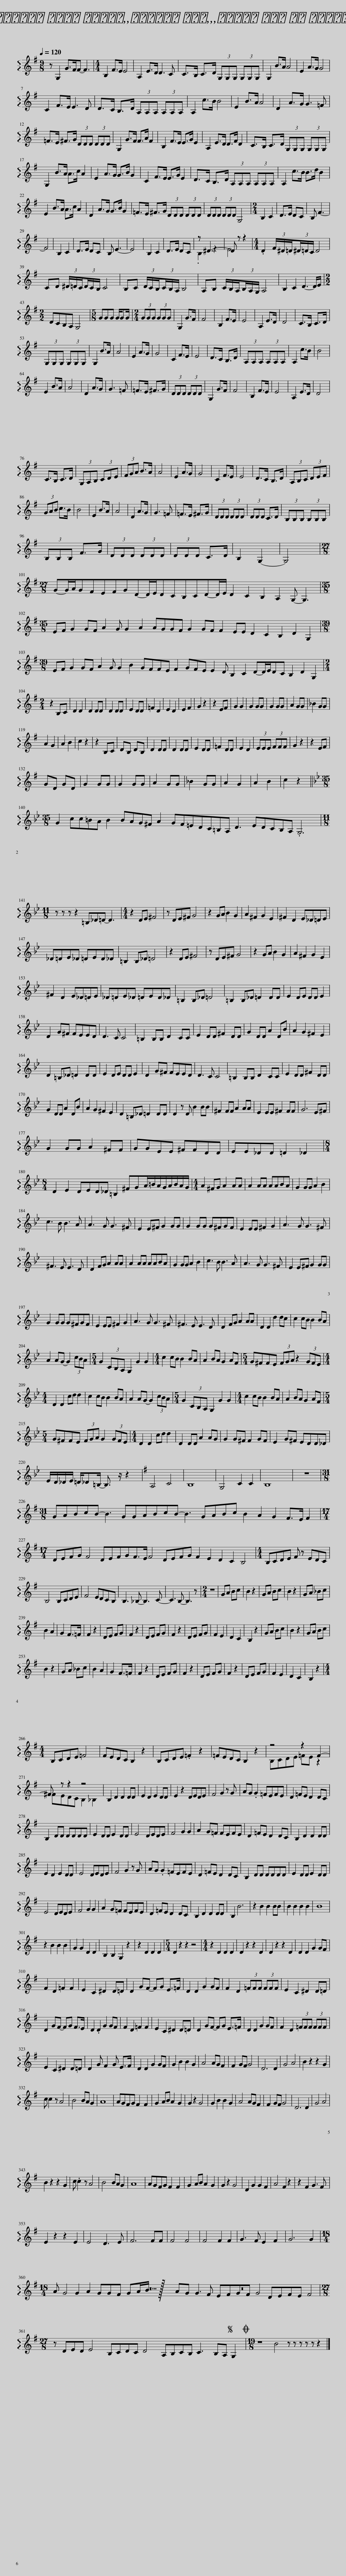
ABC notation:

X:1
%%score ( 1 2 )
L:1/8
Q:1/4=120
M:9/8
I:linebreak $
K:G
V:1 treble
V:2 treble
V:1
 z G,2 G>FF- F3 |[M:4/4] B,2 F>E E4 | A,2 E>D D3 C | C>B, C>D (3G,G,G, (3G,G,G, | G,2 B>A A4 | %5
 E2 A>G G4 |$ C2 F>E E3 D | D>C B,>D (3A,A,A, (3A,A,A, | A,2 c>B B4 | E2 B>A A4 | %10
 D2 A>G G3 =F |$ =F>E ^F>G (3DDD (3DDD | G,2 G>F F>A F2 | B,2 F>E E>G E2 | A,2 E>D D>F D2 | %15
 C>B, C>D (3G,G,G, (3G,G,G, |$ G,2 B>A A>c A2 | E2 A>G G>B G2 | C2 F>E E>G E2 | D>C B,>D (3A,A,A, (3A,A,A, | %20
 A,2 c>B B>d B2 |$ E2 B>A A>c A2 | D2 A>G G>B G2 | =F>E ^F>G (3DDD (3DDD | (3DDD (3DDD G,4 | %25
[M:2/4] B,2 C2 | D>E DC | B, F3- |$ F4 | B,2 C2 | %30
 D>E DC | B, E3- | E4 | B,2 C2 | D>E DC | %35
 z ^D3- | D z z2 |[M:4/4] .D2 (3F/^D/=D/(3^D/=D/C/ D4 |$ CD (3^D/=D/C/(3D/C/B,/ C4 | B,C (3D/C/B,/(3C/B,/A,/ B,4 | %40
 A,B, (3C/B,/A,/(3B,/A,/G,/ A,4 | B,2 C2 D3- D/E/ |$[M:2/2] DCB,A, G,4 |[M:5/8] GGG G/GG/ |[M:2/4] (3GGG (3GGG | %45
 G,2 G>F | F4 | B,2 F>E | E4 | A,2 E>D | %50
 D4 | C>B, C>D |$ (3G,G,G, (3G,G,G, | G,2 B>A | A4 | %55
 E2 A>G | G4 | C2 F>E | E4 | D>C B,>D | %60
 (3A,A,A, (3A,A,A, | A,2 c>B | B4 |$ E2 B>A | A4 | %65
 D2 A>G | G3 =F | =F>E ^F>G | (3DDD (3DDD | G,2 G>F | %70
 F4 | B,2 F>E | E4 | A,2 E>D | D4 |$ %75
 C>B, C>D | (3G,A,B, (3CDE | (3FGA B>A | A4 | E2 A>G | %80
 G4 | C2 F>E | E4 | D>C B,>D | (3A,B,C (3DEF |$ %85
 (3GAB c>B | B4 | E2 B>A | A4 | D2 A>G | %90
 G3 =F | =F>E ^F>G | (3DDD (3DDD | (3DDD C>D | (3B,B,B, (3B,B,B, |$ %95
 (3B,B,B, F>G | (3DDD (3DDD | (3DDD C>D | B,2 G,2- | G,4 |$ %100
[M:27/8] G-G/A/GFEFGD-D/E/DCB,CD-D/E/ D2 C2 B,2 A,2 G,- G,3 |$[M:35/8] EF G2 GF A2 G G2 A2 AGGF G2 GF F2 EE D2 C2 B,2 D2 G,2 |$[M:39/8] EF G2 GF A2 G G2 B2 GFFE F2 GFE E2 D B,2 C2 D-D/E/DC B,2 D2 G,2 |$[M:2/4] z2 B,C | D2 D2 | %105
 D2 DD | D2 DD | E2 DD | =F2 D2 | E2 D2 | %110
 E2 F2 | G2 z2 | z2 EF | G2 G2 | G2 GG | %115
 G2 GG | A2 GG | _B2 GG |$ A2 G2 | A2 B2 | %120
 c2 z2 | z2 B,C | DB, DB, | D2 DD | D2 DD | %125
 E2 DD | =F2 DD | E2 D2 | (3EEE (3FFF | G2 z2 | %130
 z2 EF |$ GD GD | G2 GG | G2 GG | A2 GG | %135
 _B2 GG | A2 G2 | A2 B2 | c2 z2 ||$[K:Bb][M:35/8] G2 cc=BA B2 BAG^F A2 GF=EDC=B,A, D3 EDCB,A, .G,6 |$ %140
[M:11/8] z z z z2 =B,_D=D- D3 |[M:4/4] z2 DE ^F4 | z DE^F G4 | z2 GA B2 G2 | A2 ^F2 G2 E2 | %145
 ^F2 D2 E_D=DE |$ _D=DE_D =DED_D | =B,2 B,_D =D4 | z2 DE ^F4 | z DE^F G4 | %150
 z2 GA B2 G2 | A2 ^F2 G2 E2 |$ ^F2 D2 E_D=DE | _D=DE_D =DED_D | =B,2 B,_D =D4 | %155
 =B,2 B,_D =D2 DD | E2 DE DD E2 |$ D2 G^F FEED | D3 C C4 | =B,2 B,B, D2 CC | %160
 E2 DD ^F2 DD | G2 DD A2 DB | A2 G2 ^F2 E2 |$ D2 =B,_D =D2 DD | E2 DE DD E2 | %165
 D2 G^F FEED | D3 C C4 | =B,2 B,B, D2 CC | E2 DD ^F2 DD |$ G2 DD A2 DB | %170
 A2 G2 ^F2 E2 | D2 =B,_D =D2 DD | D2 z D B2 BB | ^F2 FF A2 AA | E2 EE ^F2 FF | %175
 G6 E^F |$ G2 GG A2 ^FF | GGEE ^FFDD | EE_DD =D2 _D2 |$[M:8/4] D2 E2 DED_D =B,2 ^FGA/=B/A/G/A/B/A/G/ | %180
[M:4/4] A2 ^FG A2 AA | A2 AA AABA | G2 GG A2 B2 |$ c3 B B3 A | A3 G G3 ^F | %185
 E2 E^F G2 GG | G2 GG G^FGF | E2 EE ^F2 G2 | A3 G G3 ^F |$ ^F3 E E3 D | %190
 D2 FG A2 AA | A2 AA AABA | G2 GG A2 B2 | c3 B B3 A | A3 G G3 ^F | %195
 E2 E^F G2 GG |$ G2 GG G^FGF | E2 EE ^F2 G2 | A3 G G3 ^F | ^F3 E E3 D | %200
 D2 FG A2 AA | D2 D2 d2 dc | c2 cB B2 BA |$ A2 AG- G2 (3cBA |[M:5/4] G2 (3CB,A, G,2 G2 G2 | %205
[M:4/4] c2 cB B2 BA | A2 BA G2 AF |[M:5/4] G^FFE (3FGA z2 (3GFE |$[M:4/4] D2 D2 cd d2 | c2 cB B2 BA | %210
 A2 AG- G2 (3cBA |[M:5/4] G2 (3CB,A, G,2 G2 G2 |[M:4/4] c2 cB B2 BA | A2 BA G2 AF |$[M:5/4] G^FFE (3FGA G2 (3GFE | %215
[M:4/4] D2 D2 cd d2 | D2 DD A2 AG | G2 G^F F2 GF | E2 G^F EDD_D |$ E/D/_D/E/ =D/_D=B,/- B,3/2 z/ z2 | %220
[K:G] A,4 C4 | B,8 | G,4 C2 C2 | B,8 | z8 |$ %225
[M:31/8] GABcB- B3 GGABcB- B3 GABc B2 A2 G2 F>E F2 |$[M:17/4] DEFG F4 DEFGF>E F4 DEFG F2 E2 D2 C2 B,4 |[M:4/4] B,CDE F z EDC |$ B,4 B,CDE | F4 EDCB, | %230
 B,3 _B,- B,3 C- | C3 B,- B,3 z |[M:2/4] z4 | GA Bc | B2 z2 | %235
 GA Bc | B2 z2 | GA _Bc |$ B2 A2 | G2 F>=F | %240
 F2 z2 | DE FG | F2 z2 | DE FG | F2 z2 | %245
 DE FG | F2 E2 | D2 C2 | B,2 z2 | GA Bc | %250
 B2 z2 | GA Bc |$ B2 z2 | GA _Bc | B2 A2 | %255
 G2 F>=F | F2 z2 | DE FG | F2 z2 | DE FG | %260
 F2 z2 | DE FG | F2 E2 | D2 C2 | B,2 z2 |$ %265
[M:4/4] B,CDE =F4 | FEDC B,2 z2 | B,CDE .=F2 z2 | =FEDC B,2 z2 | z4 z2 =F2- |$ %270
 F z z2 z4 | B,2 D2 D2 DD | E2 D2 E2 DD | E2 z2 DEDE | F4 G2 z G | %275
 AG .G2 =FEFE | D2 =FE D2 DC |$ B,2 DD DDDD | E2 DD E2 DD | E4 DEDE | %280
 F4 G2 G2 | A2 G=F FEFE | D2 =FE D2 DC | B,2 D2 D2 DD |$ E2 D2 E2 DD | %285
 E4 DEDE | F4 G2 z G | AG .G2 =FEFE | D2 =FE D2 DC | B,2 DD DDDD | %290
 E2 DD E2 DD |$ E4 DEDE | F4 G2 G2 | A2 G=F FEFE | D2 =FE D2 DC | %295
 B,2 D2 D2 DD | B,2 B6 | z2 B2 B2 BB | B2 B2 B2 B2 | B8 |$ %300
 z2 B2 B2 B2 | G2 G2 D2 D2 | B,2 B,2 G,2 z2 | z2 D2 D2 D2 |[M:5/4] D2 z2 z2 z4 | %305
[M:4/4] z2 D2 D2 D2 | D2 z2 z2 D2 | D2 z2 z2 D2 | D2 D2 G2 GF |$ F2 D2 =F2 F2 | %310
 E2 C2 ^D2 D=D | D2 GF- FG E>=F | D2 D2 G2 GF | F2 D2 (3=FFF (3FFF | E2 C2 ^D2 D=D |$ %315
 D2 GF- FG F>E | D2 .D2 G2 GF | F2 D2 =F2 F2 | E2 C2 ^D2 D=D | D2 GF- FG E>=F | %320
 D2 D2 G2 GF | F2 D2 (3=FFF (3FFF |$ E2 C2 ^D2 D=D | D2 G F2 G E>F | D2 D2 G2 GF | %325
 G2 B2 B2 G2 | A4 AG F2 | F2 GF G4 | D6 D2 | G4 A4 | %330
 B2 z2 z2 G2 |$ c c2 z A4 | B4 BA G2 | A8 | AGFG F2 F2 | %335
 G2 AB A2 G2 | G2 z2 G4 | G2 B2 B2 G2 | A4 AG F2 | F2 GF G4 | %340
 D6 D2 | G4 A4 |$ B2 z2 z2 G2 | c .c2 z A4 | B4 BA G2 | %345
 A8 | AGFG F2 F2 | G2 AB A2 G2 | G2 z2 G4 | D2 G2 G2 F2 | %350
 A4 F2 z2 | z2 F2 G3 F |$ E2 z2 z2 E2 | E4 D3 E | F6 FF | %355
 F4 F4 | F4 F2 F2 | G3 F E2 F2 | G6 G2 |$[M:18/4] A G4 G2 A2 GGF GA/B/ z/64 z AG G3 F EFGF G4 DEFE F4 x14 |$ %360
[M:27/8] z DED E4 B,CDC D4 A,B,CB, C3 B,A, G,2 |[M:19/8]OS z8 B4 z z z z z z2 |] %362
V:2
 x9 |[M:4/4] x8 | x8 | x8 | x8 | %5
 x8 |$ x8 | x8 | x8 | x8 | %10
 x8 |$ x8 | x8 | x8 | x8 | %15
 x8 |$ x8 | x8 | x8 | x8 | %20
 x8 |$ x8 | x8 | x8 | x8 | %25
[M:2/4] x4 | x4 | x4 |$ x4 | x4 | %30
 x4 | x4 | x4 | x4 | x4 | %35
 .B,2 z2 | E4 |[M:4/4] x8 |$ x8 | x8 | %40
 x8 | x8 |$[M:2/2] x8 |[M:5/8] x5 |[M:2/4] x4 | %45
 x4 | x4 | x4 | x4 | x4 | %50
 x4 | x4 |$ x4 | x4 | x4 | %55
 x4 | x4 | x4 | x4 | x4 | %60
 x4 | x4 | x4 |$ x4 | x4 | %65
 x4 | x4 | x4 | x4 | x4 | %70
 x4 | x4 | x4 | x4 | x4 |$ %75
 x4 | x4 | x4 | x4 | x4 | %80
 x4 | x4 | x4 | x4 | x4 |$ %85
 x4 | x4 | x4 | x4 | x4 | %90
 x4 | x4 | x4 | x4 | x4 |$ %95
 x4 | x4 | x4 | x4 | x4 |$ %100
[M:27/8] x27 |$[M:35/8] x35 |$[M:39/8] x39 |$[M:2/4] x4 | x4 | %105
 x4 | x4 | x4 | x4 | x4 | %110
 x4 | x4 | x4 | x4 | x4 | %115
 x4 | x4 | x4 |$ x4 | x4 | %120
 x4 | x4 | x4 | x4 | x4 | %125
 x4 | x4 | x4 | x4 | x4 | %130
 x4 |$ x4 | x4 | x4 | x4 | %135
 x4 | x4 | x4 | x4 ||$[K:Bb][M:35/8] x35 |$ %140
[M:11/8] x11 |[M:4/4] x8 | x8 | x8 | x8 | %145
 x8 |$ x8 | x8 | x8 | x8 | %150
 x8 | x8 |$ x8 | x8 | x8 | %155
 x8 | x8 |$ x8 | x8 | x8 | %160
 x8 | x8 | x8 |$ x8 | x8 | %165
 x8 | x8 | x8 | x8 |$ x8 | %170
 x8 | x8 | x8 | x8 | x8 | %175
 x8 |$ x8 | x8 | x8 |$[M:8/4] x16 | %180
[M:4/4] x8 | x8 | x8 |$ x8 | x8 | %185
 x8 | x8 | x8 | x8 |$ x8 | %190
 x8 | x8 | x8 | x8 | x8 | %195
 x8 |$ x8 | x8 | x8 | x8 | %200
 x8 | x8 | x8 |$ x8 |[M:5/4] x10 | %205
[M:4/4] x8 | x8 |[M:5/4] x10 |$[M:4/4] x8 | x8 | %210
 x8 |[M:5/4] x10 |[M:4/4] x8 | x8 |$[M:5/4] x10 | %215
[M:4/4] x8 | x8 | x8 | x8 |$ x8 | %220
[K:G] x8 | x8 | x8 | x8 | x8 |$ %225
[M:31/8] x31 |$[M:17/4] x34 |[M:4/4] x9 |$ x8 | x8 | %230
 x8 | x8 |[M:2/4] x4 | x4 | x4 | %235
 x4 | x4 | x4 |$ x4 | x4 | %240
 x4 | x4 | x4 | x4 | x4 | %245
 x4 | x4 | x4 | x4 | x4 | %250
 x4 | x4 |$ x4 | x4 | x4 | %255
 x4 | x4 | x4 | x4 | x4 | %260
 x4 | x4 | x4 | x4 | x4 |$ %265
[M:4/4] x8 | x8 | x8 | x8 | B,CDE =FE z2 |$ %270
 ^FEDC B,2 _B,2 | x8 | x8 | x8 | x8 | %275
 x8 | x8 |$ x8 | x8 | x8 | %280
 x8 | x8 | x8 | x8 |$ x8 | %285
 x8 | x8 | x8 | x8 | x8 | %290
 x8 |$ x8 | x8 | x8 | x8 | %295
 x8 | x8 | x8 | x8 | x8 |$ %300
 x8 | x8 | x8 | x8 |[M:5/4] x10 | %305
[M:4/4] x8 | x8 | x8 | x8 |$ x8 | %310
 x8 | x8 | x8 | x8 | x8 |$ %315
 x8 | x8 | x8 | x8 | x8 | %320
 x8 | x8 |$ x8 | x8 | x8 | %325
 x8 | x8 | x8 | x8 | x8 | %330
 x8 |$ x8 | x8 | x8 | x8 | %335
 x8 | x8 | x8 | x8 | x8 | %340
 x8 | x8 |$ x8 | x8 | x8 | %345
 x8 | x8 | x8 | x8 | x8 | %350
 x8 | x8 |$ x8 | x8 | x8 | %355
 x8 | x8 | x8 | x8 |$[M:18/4] x51 |$ %360
[M:27/8] x27 |[M:19/8] x19 |] %362
